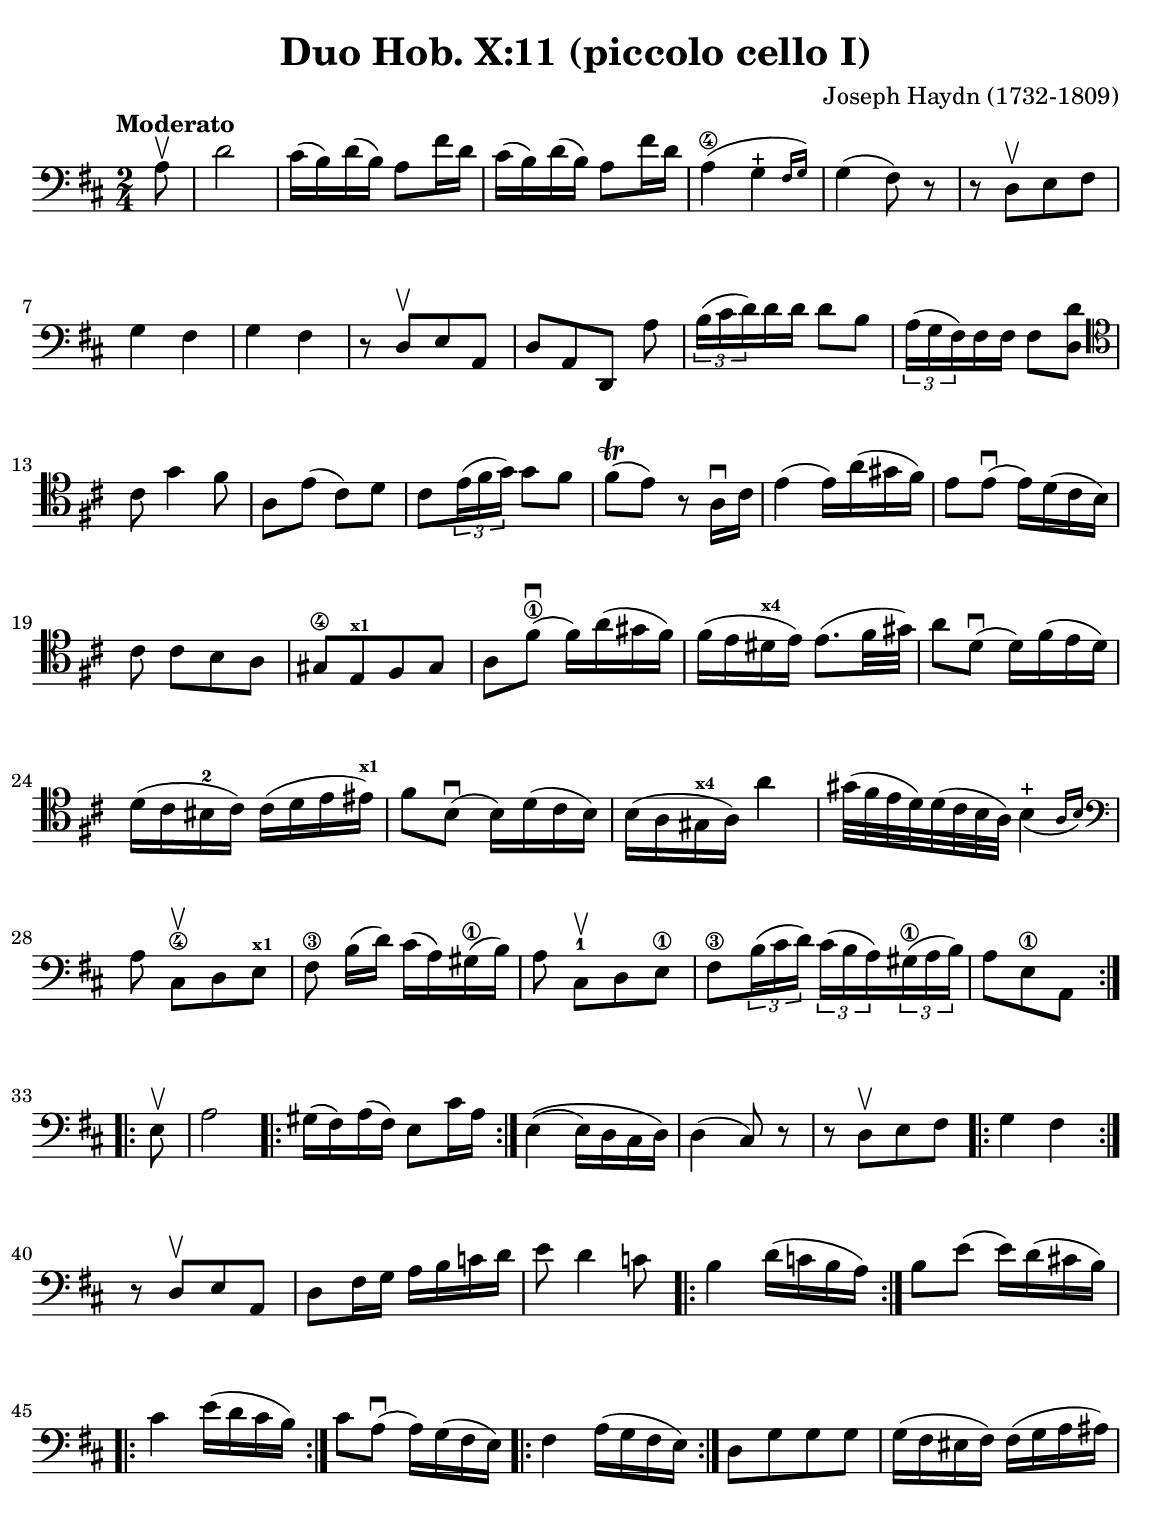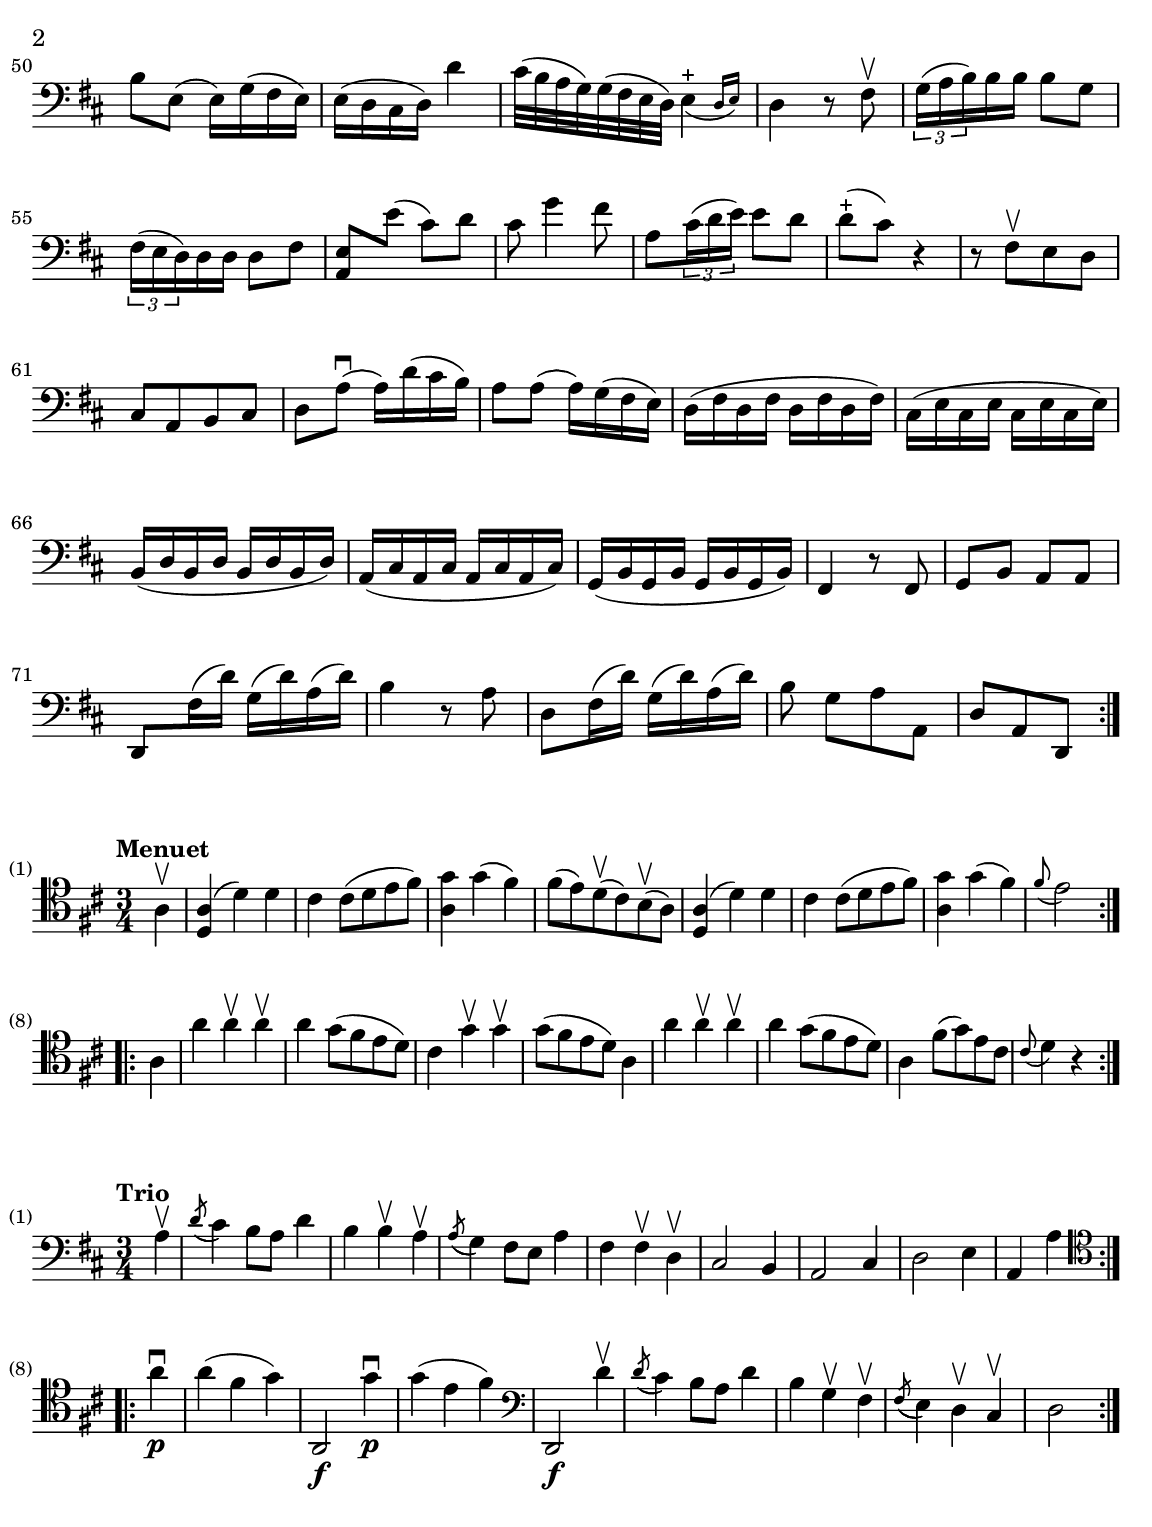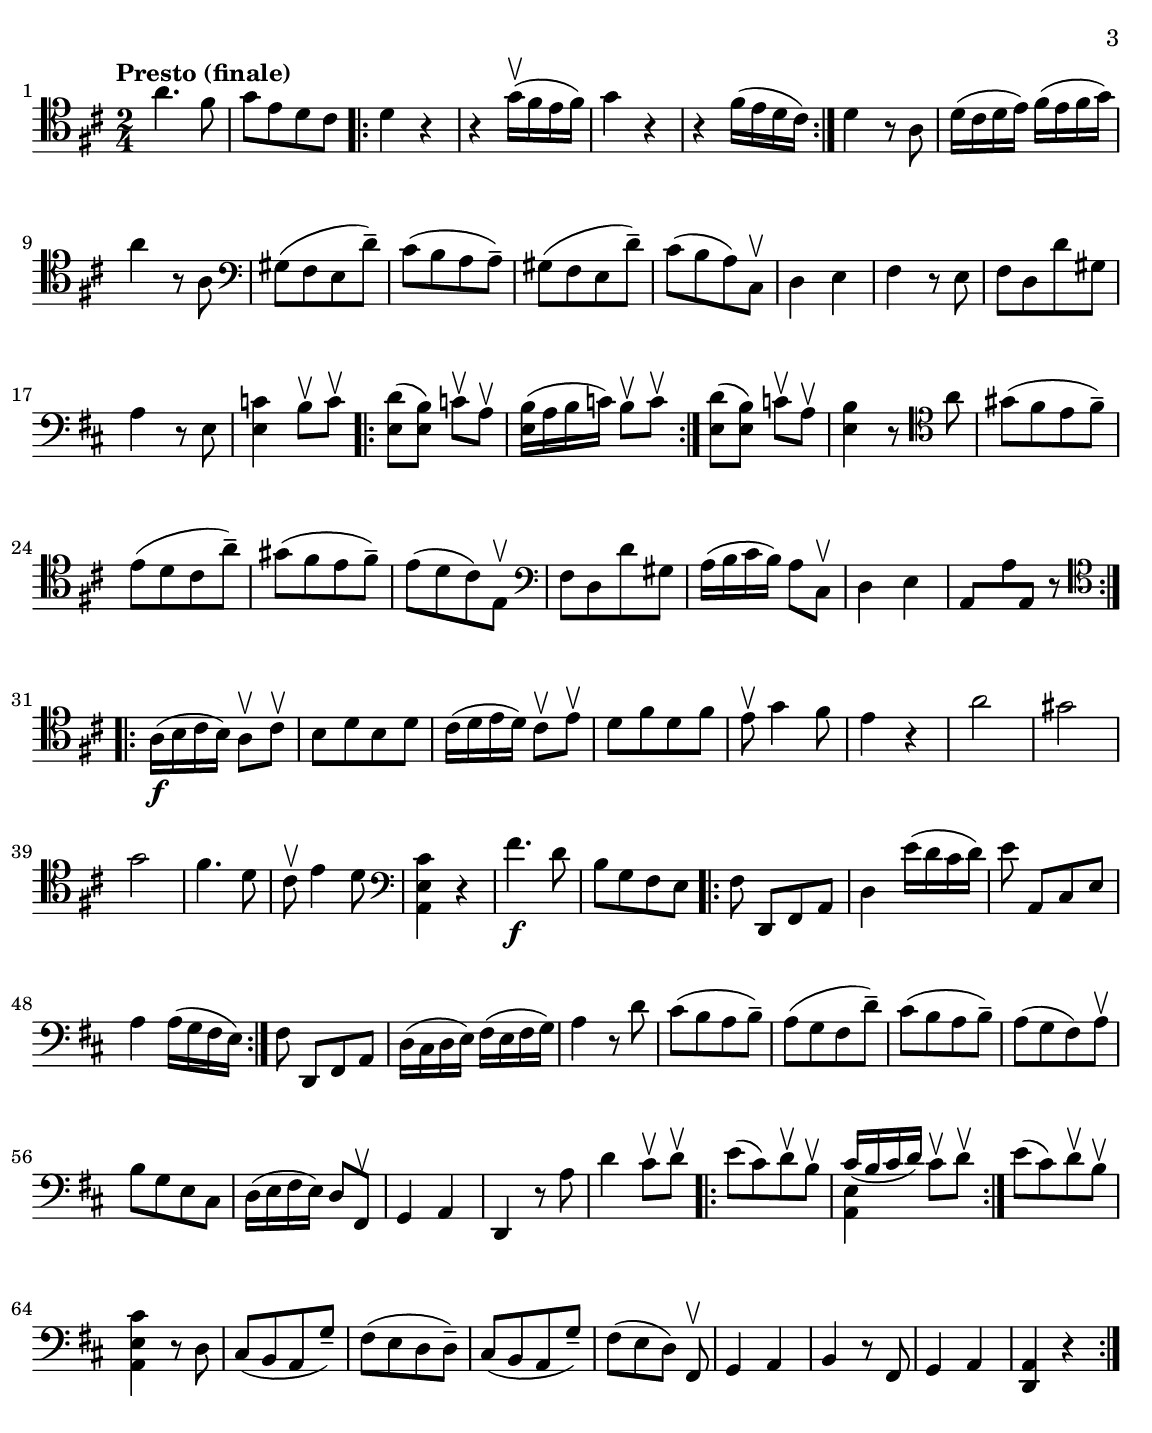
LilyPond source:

#(set-global-staff-size 21)

\version "2.24.0"

\header {
  title    = "Duo Hob. X:11 (piccolo cello I)"
  composer = "Joseph Haydn (1732-1809)"
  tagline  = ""
}

\language "italiano"

% iPad Pro 12.9

\paper {
  paper-width  = 195\mm
  paper-height = 260\mm
  indent = #0
  page-count = #3
  line-width = #184
%  ragged-last = ##t
  ragged-last-bottom = ##t
  ragged-bottom = ##f
}

\score {
  \new Staff {
    \override Hairpin.to-barline = ##f
    \override Beam.auto-knee-gap = #2
    \time 2/4
    \key re \major 
    \clef "bass"
    \tempo "Moderato"
    
    \repeat volta 2 {
      \partial 8 la8\upbow

      | re'2
      | dod'16( si16) re'16( si16) la8 fad'16 re'16
      | dod'16( si16) re'16( si16) la8 fad'16 re'16
      | la4\4( \afterGrace sol4-+ {fad16 sol16)}
      | sol4( fad8) r8
      | r8 re8[\upbow  mi8 fad8]
      | sol4 fad4
      | sol4 fad4
      | r8 re8[\upbow mi8 la,8]
      | re8[ la,8 re,8] la8
      | \tuplet 3/2 {si16( dod'16 re'16)} re'16 re'16 re'8 si8
      | \tuplet 3/2 {la16( sol16 fad16)} fad16 fad16 fad8 <<re'8 re8>>
      \clef "tenor"
        dod'8 sol'4 fad'8
      | la8 mi'8( dod'8) re'8 
      | dod'8 \tuplet 3/2 {mi'16( fad'16 sol'16)} sol'8 fad'8
      | fad'8\trill( mi'8) r8 la16\downbow dod'16
      | mi'4( mi'16) la'16( sold'16 fad'16)
      | mi'8 mi'8\downbow( mi'16) re'16( dod'16 si16)
      |  dod'8 dod'8[ si8 la8]
      | sold8[\4 mi8^\markup{\bold\teeny x1} fad8 sold8]
      | la8 fad'8\1\downbow( fad'16) la'16( sold'16 fad'16)
      |fad'16( mi'16 red'16^\markup{\bold\teeny x4} mi'16) mi'8.( fad'32 sold'32)
      | la'8 re'8\downbow( re'16) fad'16( mi'16 re'16)
      | re'16( dod'16 sid16-2 dod'16) dod'16( re'16 mi'16 mid'16)^\markup{\bold\teeny x1}
      | fad'8 si8\downbow( si16) re'16( dod'16 si16)
      | si16( la16 sold16^\markup{\bold\teeny x4} la16) la'4
      | sold'32( fad'32 mi'32 re'32) re'32( dod'32 si32 la32) \afterGrace si4_(-+ {la16 si16)}
      \clef "bass"
        la8 dod8\4\upbow[ re8 mi8]^\markup{\bold\teeny x1}
      | fad8\3 si16([ re'16)] dod'16( la16) sold16(\1 si16)
      | la8 dod8-1\upbow[ re8 mi8]\1
      | fad8\3 \tuplet 3/2 {si16( dod'16 re'16)} \tuplet 3/2 {dod'16( si16 la16)}
        \tuplet 3/2 {sold16(\1 la16 si16)}
      | \partial 4. la8[ mi8\1 la,8]
    }
    
    \repeat volta 2 {
        \partial 8 mi8\upbow
      | la2
      
      \repeat volta 2 {
      | sold16( fad16) la16( fad16) mi8 dod'16 la16
      }
      
      | mi4\(( mi16) re16 dod16 re16\)
      | re4( dod8) r8
      | r8 re8\upbow[ mi8 fad8]
      
      \repeat volta 2 {
      | sol4 fad4
      }
      
      | r8 re8\upbow[ mi8 la,8]
      | re8 fad16 sol16 la16 si16 do'16 re'16
      | mi'8 re'4 do'8
      
      \repeat volta 2{
      | si4 re'16( do'16 si16 la16)
      }
      
      | si8 mi'8( mi'16) re'16( dod'!16 si16)
      
      \repeat volta 2 {
      | dod'4 mi'16( re'16 dod'16 si16)
      }
      
      | dod'8 la8(\downbow la16) sol16( fad16 mi16)
      
      \repeat volta 2 {
      | fad4 la16( sol16 fad16 mi16)
      }
      
      | re8[ sol8 sol8 sol8]
      | sol16( fad16 mid16 fad16) fad16( sol16 la16 lad16)
      | si8 mi8( mi16) sol16( fad16 mi16)
      | mi16( re16 dod16 re16) re'4
      | dod'32( si32 la32 sol32) sol32( fad32 mi32 re32) \afterGrace mi4-+_( {re16 mi16)}
      | re4 r8 fad8\upbow
      | \tuplet 3/2 {sol16( la16 si16)} si16 si16 si8 sol8
      | \tuplet 3/2 {fad16( mi16 re16)} re16 re16 re8 fad8
      | <<mi8 la,8>> mi'8( dod'8) re'8
      | dod'8 sol'4 fad'8
      | la8 \tuplet 3/2 {dod'16( re'16 mi'16)} mi'8 re'8
      | re'8-+( dod'8) r4
      | r8 fad8\upbow[ mi8 re8]
      | dod8[ la,8 si,8 dod8]
      | re8 la8\downbow( la16) re'16( dod'16 si16)
      | la8 la8( la16) sol16( fad16 mi16)
      | re16( fad16 re16 fad16 re16 fad16 re16 fad16)
      | dod16( mi16 dod16 mi16 dod16 mi16 dod16 mi16)
      | si,16( re16 si,16 re16 si,16 re16 si,16 re16)
      | la,16( dod16 la,16 dod16 la,16 dod16 la,16 dod16)
      | sol,16( si,16 sol,16 si,16 sol,16 si,16 sol,16 si,16) fad,4 r8 fad,8
      | sol,8 si,8 la,8 la,8
      | re,8 fad16( re'16) sol16( re'16) la16( re'16)
      | si4 r8 la8
      | re8 fad16( re'16) sol16( re'16) la16( re'16)
      | si8 sol8[ la8 la,8]
      | \partial 4. re8[ la,8 re,8] 
    }
  }
}

    


\score {
  \new Staff {
    \set Score.barNumberVisibility = #all-bar-numbers-visible
    \override Hairpin.to-barline = ##f
    \override Beam.auto-knee-gap = #2

    \time 3/4
    \key re \major 
    \tempo "Menuet"
    \clef "tenor"

 %   \set Score.currentBarNumber = #0

    \repeat volta 2 {    
        \partial 4 la4\upbow
      | <<la4( re4>> re'4) re'4
      | dod'4 dod'8( re'8 mi'8 fad'8)
      | <<sol'4 la4>> sol'4( fad'4)
      | fad'8( mi'8) re'8\upbow( dod'8) si8\upbow( la8)
      | <<la4( re4>> re'4) re'4
      | dod'4 dod'8( re'8 mi'8 fad'8)
      | <<sol'4 la4>> sol'4( fad'4)
      | \grace {fad'8(} mi'2)
    }
    
    \repeat volta 2 {
        \partial 4 la4
      | la'4 la'4\upbow la'4\upbow
      | la'4 sol'8( fad'8 mi'8 re'8)
      | dod'4 sol'4\upbow sol'4\upbow
      | sol'8( fad'8 mi'8 re'8) la4
      | la'4 la'4\upbow la'4\upbow
      | la'4 sol'8( fad'8 mi'8 re'8)
      | la4 fad'8( sol'8) mi'8 dod'8
      | \grace {dod'8(} re'4) r4
    }
  }
}

\score {
  \new Staff {
    \set Score.barNumberVisibility = #all-bar-numbers-visible
    \override Hairpin.to-barline = ##f
    \override Beam.auto-knee-gap = #2

    \time 3/4
    \key re \major 
    \tempo "Trio"
    \clef "bass"

%    \set Score.currentBarNumber = #0

    \repeat volta 2 {
        \partial 4 la4\upbow
      | \acciaccatura re'8( dod'4) si8 la8 re'4
      | si4 si4\upbow la4\upbow
      | \acciaccatura la8( sol4) fad8 mi8 la4
      | fad4 fad4\upbow re4\upbow
      | dod2 si,4
      | la,2 dod4
      | re2 mi4
      | la,4 la4
    }
    
    \repeat volta 2 {
      \clef "tenor"
        \partial 4 la'4\p\downbow
      | la'4( fad'4 sol'4)
      | la,2\f sol'4\downbow\p
      | sol'4( mi'4 fad'4)
      \clef "bass"
      | re,2\f re'4\upbow
      | \acciaccatura re'8( dod'4) si8 la8 re'4
      | si4 sol4\upbow fad4\upbow
      | \acciaccatura fad8( mi4) re4\upbow dod4\upbow
      | re2
    }
  }
}

\pageBreak

\score {
  \new Staff {
    \set Score.barNumberVisibility = #all-bar-numbers-visible
    \override Hairpin.to-barline = ##f
    \override Beam.auto-knee-gap = #2

    \time 2/4
    \key re \major 
    \tempo "Presto (finale)"
    \clef "tenor"
    
    \repeat volta 2 {
        la'4. fad'8
      | sol'8[ mi'8 re'8 dod'8]
    
      \repeat volta 2 {
        re'4 r4
      | r4 sol'16(\upbow fad'16 mi'16 fad'16)
      | sol'4 r4
      | r4 fad'16( mi'16 re'16 dod'16)
      }
    
        re'4 r8 la8
      | re'16( dod'16 re'16 mi'16) fad'16( mi'16 fad'16 sol'16)
      | la'4 r8 la8
      | \clef "bass" 
        sold8[( fad8 mi8 re'8--)]
      | dod'8[( si8 la8 la8--)]
      | sold8[( fad8 mi8 re'8--)]
      | dod'8[( si8 la8) dod8]\upbow
      | re4 mi4
      | fad4 r8 mi8
      | fad8[ re8 re'8 sold8]
      | la4 r8 mi8
      | <<do'4 mi4>> si8\upbow do'8\upbow
    
      \repeat volta 2 {
      | <<re'8( mi8>> <<si8) mi8>> do'8\upbow la8\upbow
      | <<si16( mi16>> la16 si16 do'16) si8\upbow do'8\upbow
      }    
    
      | <<re'8( mi8>> <<si8) mi8>> do'8\upbow la8\upbow
      | <<si4 mi4>> r8 
        \clef "tenor"
        la'8
      | sold'8[( fad'8 mi'8 fad'8--)]
      | mi'8[( re'8 dod'8 la'8--)]
      | sold'8[( fad'8 mi'8 fad'8--)]
      | mi'8[( re'8 dod'8) mi8]\upbow
      | \clef "bass"
        fad8[ re8 re'8 sold8]
      | la16( si16 dod'16 si16) la8 dod8\upbow
      | re4 mi4
      | la,8[ la8 la,8] r8
    }
          
    \repeat volta 2 {
      \clef "tenor"
        la16\f( si16 dod'16 si16) la8\upbow dod'8\upbow
      | si8[ re'8 si8 re'8]
      | dod'16( re'16 mi'16 re'16) dod'8\upbow mi'8\upbow
      | re'8[ fad'8 re'8 fad'8]
      | mi'8\upbow sol'4 fad'8
      | mi'4 r4
      | la'2
      | sold'2
      | sol'2
      | fad'4. re'8
      | dod'8\upbow mi'4 re'8
      | \clef "bass"
        <<dod'4 mi4 la,4>> r4
      | fad'4.\f re'8
      | si8[ sol8 fad8 mi8]
      
      \repeat volta 2 {
      | fad8 re,8[ fad,8 la,8]
      | re4 mi'16( re'16 dod'16 re'16)
      | mi'8 la,8[ dod8 mi8]
      | la4 la16( sol16 fad16 mi16)
      }
      
      | fad8 re,8[ fad,8 la,8]
      | re16( dod16 re16 mi16) fad16( mi16 fad16 sol16)
      | la4 r8 re'8
      | dod'8[( si8 la8 si8--)]
      | la8[( sol8 fad8 re'8--)]
      | dod'8[( si8 la8 si8--)]
      | la8[( sol8 fad8) la8\upbow]
      | si8[ sol8 mi8 dod8]
      | re16( mi16 fad16 mi16) re8 fad,8\upbow
      | sol,4 la,4
      | re,4 r8 la8
      | re'4 dod'8\upbow re'8\upbow
      
      \repeat volta 2 {
      | mi'8[( dod'8) re'8\upbow si8\upbow]
      | <<{dod'16_( si16 dod'16 re'16)}\\{<<mi4 la,4>>}>> dod'8\upbow re'8\upbow 
      }
      
      | mi'8[( dod'8) re'8\upbow si8\upbow]
      | <<dod'4 mi4 la,4>> r8 re8
      | dod8[( si,8 la,8 sol8--)]
      | fad8[( mi8 re8 re8--)]
      | dod8[( si,8 la,8 sol8--)]
      | fad8[( mi8 re8)] fad,8\upbow
      | sol,4 la,4
      | si,4 r8 fad,8
      | sol,4 la,4
      | <<la,4 re,4>> r4
    }

  }
  

  
  
}

